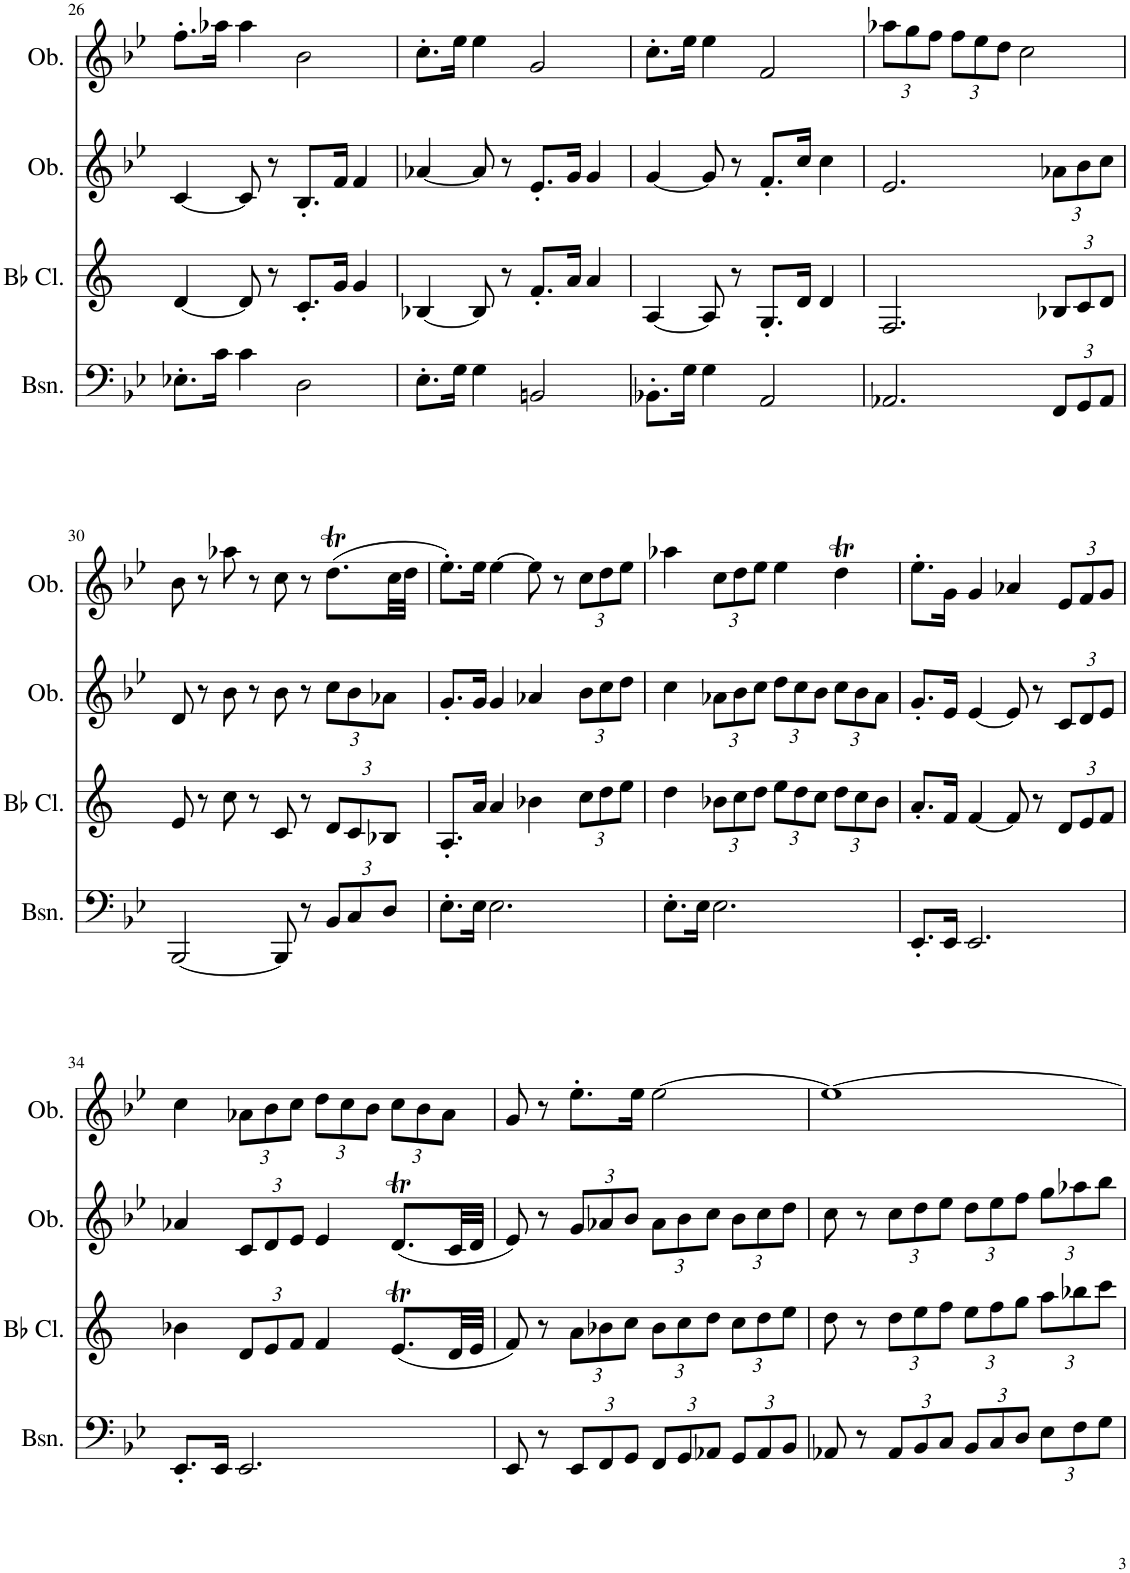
**kern	**kern	**kern	**kern
*part4	*part3	*part2	*part1
*staff4	*staff3	*staff2	*staff1
*I"Bassoon	*I"Bb Clarinet	*I"Oboe	*I"Oboe
*I'Bsn.	*I'Bb Cl.	*I'Ob.	*I'Ob.
!!LO:PB:g=z
*clefF4	*clefG2	*clefG2	*clefG2
*	*Trd1c2	*	*
*k[b-e-]	*k[]	*k[b-e-]	*k[b-e-]
*M4/4	*M4/4	*M4/4	*M4/4
=26	=26	=26	=26
8.E-X'\L	[4d/	[4c/	8.ff'\L
16c\Jk	.	.	16aa-X\Jk
4c\	8d/]	8c/]	4aa-\
.	8r	8r	.
2D\	8.c'/L	8.B-'/L	2b-\
.	16g/Jk	16f/Jk	.
.	4g/	4f/	.
=27	=27	=27	=27
8.E-'\L	[4B-X/	[4a-X/	8.cc'\L
16G\Jk	.	.	16ee-\Jk
4G\	8B-/]	8a-/]	4ee-\
.	8r	8r	.
2BBn/	8.f'/L	8.e-'/L	2g/
.	16a/Jk	16g/Jk	.
.	4a/	4g/	.
=28	=28	=28	=28
8.BB-X'\L	[4A/	[4g/	8.cc'\L
16G\Jk	.	.	16ee-\Jk
4G\	8A/]	8g/]	4ee-\
.	8r	8r	.
2AA/	8.G'/L	8.f'/L	2f/
.	16d/Jk	16cc/Jk	.
.	4d/	4cc\	.
=29	=29	=29	=29
*	*	*	*Xbrackettup
2.AA-X/	2.F/	2.e-/	12aa-X\L
.	.	.	12gg\
.	.	.	12ff\J
.	.	.	12ff\L
.	.	.	12ee-\
.	.	.	12dd\J
.	.	.	2cc\
*Xbrackettup	*Xbrackettup	*Xbrackettup	*
12FF/L	12B-X/L	12a-X\L	.
12GG/	12c/	12b-\	.
12AA-/J	12d/J	12cc\J	.
!!LO:LB:g=z
=30	=30	=30	=30
[2BBB-/	8e/	8d/	8b-\
.	8r	8r	8r
.	8cc\	8b-\	8aa-X\
.	8r	8r	8r
8BBB-/]	8c/	8b-\	8cc\
8r	8r	8r	8r
12BB-/L	12d/L	12cc\L	(8.ddt\L
12C/	12c/	12b-\	.
12D/J	12B-X/J	12a-X\J	.
.	.	.	32cc\LL
.	.	.	32dd\JJJ
=31	=31	=31	=31
8.E-'\L	8.A'/L	8.g'/L	8.ee-'\L)
16E-\Jk	16a/Jk	16g/Jk	16ee-\Jk
2.E-\	4a/	4g/	[4ee-\
.	4b-X\	4a-X/	8ee-\]
.	.	.	8r
.	12cc\L	12b-\L	12cc\L
.	12dd\	12cc\	12dd\
.	12ee\J	12dd\J	12ee-\J
=32	=32	=32	=32
8.E-'\L	4dd\	4cc\	4aa-X\
16E-\Jk	.	.	.
2.E-\	12b-X\L	12a-X\L	12cc\L
.	12cc\	12b-\	12dd\
.	12dd\J	12cc\J	12ee-\J
.	12ee\L	12dd\L	4ee-\
.	12dd\	12cc\	.
.	12cc\J	12b-\J	.
.	12dd\L	12cc\L	4ddt\
.	12cc\	12b-\	.
.	12b-\J	12a-\J	.
=33	=33	=33	=33
8.EE-'/L	8.a'/L	8.g'/L	8.ee-'\L
16EE-/Jk	16f/Jk	16e-/Jk	16g\Jk
2.EE-/	[4f/	[4e-/	4g/
.	8f/]	8e-/]	4a-X/
.	8r	8r	.
.	12d/L	12c/L	12e-/L
.	12e/	12d/	12f/
.	12f/J	12e-/J	12g/J
!!LO:LB:g=z
=34	=34	=34	=34
8.EE-'/L	4b-X\	4a-X/	4cc\
16EE-/Jk	.	.	.
2.EE-/	12d/L	12c/L	12a-X\L
.	12e/	12d/	12b-\
.	12f/J	12e-/J	12cc\J
.	4f/	4e-/	12dd\L
.	.	.	12cc\
.	.	.	12b-\J
.	(8.et/L	(8.dt/L	12cc\L
.	.	.	12b-\
.	.	.	12a-\J
.	32d/LL	32c/LL	.
.	32e/JJJ	32d/JJJ	.
=35	=35	=35	=35
8EE-/	8f/)	8e-/)	8g/
8r	8r	8r	8r
12EE-/L	12a\L	12g/L	8.ee-'\L
12FF/	12b-X\	12a-X/	.
12GG/J	12cc\J	12b-/J	.
.	.	.	16ee-\Jk
12FF/L	12b-\L	12a-\L	[2ee-\
12GG/	12cc\	12b-\	.
12AA-X/J	12dd\J	12cc\J	.
12GG/L	12cc\L	12b-\L	.
12AA-/	12dd\	12cc\	.
12BB-/J	12ee\J	12dd\J	.
=36	=36	=36	=36
8AA-X/	8dd\	8cc\	1ee-_
8r	8r	8r	.
12AA-/L	12dd\L	12cc\L	.
12BB-/	12ee\	12dd\	.
12C/J	12ff\J	12ee-\J	.
12BB-/L	12ee\L	12dd\L	.
12C/	12ff\	12ee-\	.
12D/J	12gg\J	12ff\J	.
12E-\L	12aa\L	12gg\L	.
12F\	12bb-X\	12aa-X\	.
12G\J	12ccc\J	12bb-\J	.
=	=	=	=
*-	*-	*-	*-
